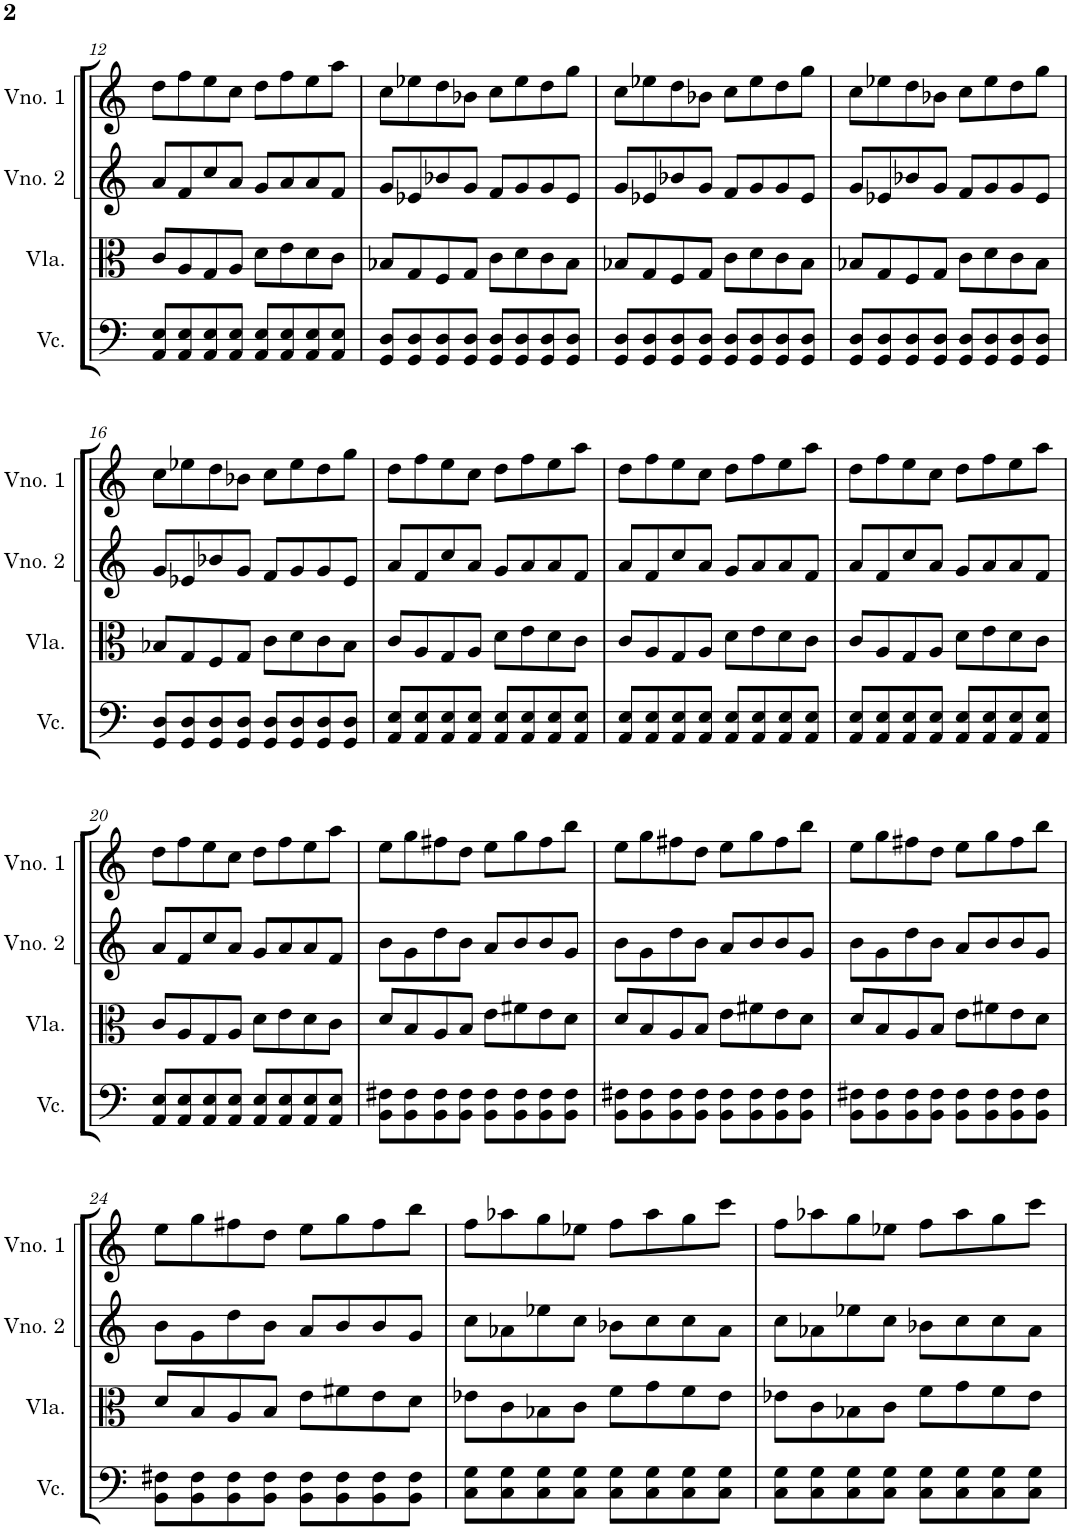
**kern	**kern	**kern	**kern
*part4	*part3	*part2	*part1
*staff4	*staff3	*staff2	*staff1
*I"Violoncelo	*I"Viola	*I"Violino 2	*I"Violino 1
*I'Vc.	*I'Vla.	*I'Vno. 2	*I'Vno. 1
!!LO:PB:g=z
*clefF4	*clefC3	*clefG2	*clefG2
*k[]	*k[]	*k[]	*k[]
*M4/4	*M4/4	*M4/4	*M4/4
=12	=12	=12	=12
8AA/ 8E/L	8c/L	8a/L	8dd\L
8AA/ 8E/	8A/	8f/	8ff\
8AA/ 8E/	8G/	8cc/	8ee\
8AA/ 8E/J	8A/J	8a/J	8cc\J
8AA/ 8E/L	8d\L	8g/L	8dd\L
8AA/ 8E/	8e\	8a/	8ff\
8AA/ 8E/	8d\	8a/	8ee\
8AA/ 8E/J	8c\J	8f/J	8aa\J
=13	=13	=13	=13
8GG/ 8D/L	8B-X/L	8g/L	8cc\L
8GG/ 8D/	8G/	8e-X/	8ee-X\
8GG/ 8D/	8F/	8b-X/	8dd\
8GG/ 8D/J	8G/J	8g/J	8b-X\J
8GG/ 8D/L	8c\L	8f/L	8cc\L
8GG/ 8D/	8d\	8g/	8ee-\
8GG/ 8D/	8c\	8g/	8dd\
8GG/ 8D/J	8B-\J	8e-/J	8gg\J
=14	=14	=14	=14
8GG/ 8D/L	8B-X/L	8g/L	8cc\L
8GG/ 8D/	8G/	8e-X/	8ee-X\
8GG/ 8D/	8F/	8b-X/	8dd\
8GG/ 8D/J	8G/J	8g/J	8b-X\J
8GG/ 8D/L	8c\L	8f/L	8cc\L
8GG/ 8D/	8d\	8g/	8ee-\
8GG/ 8D/	8c\	8g/	8dd\
8GG/ 8D/J	8B-\J	8e-/J	8gg\J
=15	=15	=15	=15
8GG/ 8D/L	8B-X/L	8g/L	8cc\L
8GG/ 8D/	8G/	8e-X/	8ee-X\
8GG/ 8D/	8F/	8b-X/	8dd\
8GG/ 8D/J	8G/J	8g/J	8b-X\J
8GG/ 8D/L	8c\L	8f/L	8cc\L
8GG/ 8D/	8d\	8g/	8ee-\
8GG/ 8D/	8c\	8g/	8dd\
8GG/ 8D/J	8B-\J	8e-/J	8gg\J
!!LO:LB:g=z
=16	=16	=16	=16
8GG/ 8D/L	8B-X/L	8g/L	8cc\L
8GG/ 8D/	8G/	8e-X/	8ee-X\
8GG/ 8D/	8F/	8b-X/	8dd\
8GG/ 8D/J	8G/J	8g/J	8b-X\J
8GG/ 8D/L	8c\L	8f/L	8cc\L
8GG/ 8D/	8d\	8g/	8ee-\
8GG/ 8D/	8c\	8g/	8dd\
8GG/ 8D/J	8B-\J	8e-/J	8gg\J
=17	=17	=17	=17
8AA/ 8E/L	8c/L	8a/L	8dd\L
8AA/ 8E/	8A/	8f/	8ff\
8AA/ 8E/	8G/	8cc/	8ee\
8AA/ 8E/J	8A/J	8a/J	8cc\J
8AA/ 8E/L	8d\L	8g/L	8dd\L
8AA/ 8E/	8e\	8a/	8ff\
8AA/ 8E/	8d\	8a/	8ee\
8AA/ 8E/J	8c\J	8f/J	8aa\J
=18	=18	=18	=18
8AA/ 8E/L	8c/L	8a/L	8dd\L
8AA/ 8E/	8A/	8f/	8ff\
8AA/ 8E/	8G/	8cc/	8ee\
8AA/ 8E/J	8A/J	8a/J	8cc\J
8AA/ 8E/L	8d\L	8g/L	8dd\L
8AA/ 8E/	8e\	8a/	8ff\
8AA/ 8E/	8d\	8a/	8ee\
8AA/ 8E/J	8c\J	8f/J	8aa\J
=19	=19	=19	=19
8AA/ 8E/L	8c/L	8a/L	8dd\L
8AA/ 8E/	8A/	8f/	8ff\
8AA/ 8E/	8G/	8cc/	8ee\
8AA/ 8E/J	8A/J	8a/J	8cc\J
8AA/ 8E/L	8d\L	8g/L	8dd\L
8AA/ 8E/	8e\	8a/	8ff\
8AA/ 8E/	8d\	8a/	8ee\
8AA/ 8E/J	8c\J	8f/J	8aa\J
!!LO:LB:g=z
=20	=20	=20	=20
8AA/ 8E/L	8c/L	8a/L	8dd\L
8AA/ 8E/	8A/	8f/	8ff\
8AA/ 8E/	8G/	8cc/	8ee\
8AA/ 8E/J	8A/J	8a/J	8cc\J
8AA/ 8E/L	8d\L	8g/L	8dd\L
8AA/ 8E/	8e\	8a/	8ff\
8AA/ 8E/	8d\	8a/	8ee\
8AA/ 8E/J	8c\J	8f/J	8aa\J
=21	=21	=21	=21
8BB\ 8F#X\L	8d/L	8b\L	8ee\L
8BB\ 8F#\	8B/	8g\	8gg\
8BB\ 8F#\	8A/	8dd\	8ff#X\
8BB\ 8F#\J	8B/J	8b\J	8dd\J
8BB\ 8F#\L	8e\L	8a/L	8ee\L
8BB\ 8F#\	8f#X\	8b/	8gg\
8BB\ 8F#\	8e\	8b/	8ff#\
8BB\ 8F#\J	8d\J	8g/J	8bb\J
=22	=22	=22	=22
8BB\ 8F#X\L	8d/L	8b\L	8ee\L
8BB\ 8F#\	8B/	8g\	8gg\
8BB\ 8F#\	8A/	8dd\	8ff#X\
8BB\ 8F#\J	8B/J	8b\J	8dd\J
8BB\ 8F#\L	8e\L	8a/L	8ee\L
8BB\ 8F#\	8f#X\	8b/	8gg\
8BB\ 8F#\	8e\	8b/	8ff#\
8BB\ 8F#\J	8d\J	8g/J	8bb\J
=23	=23	=23	=23
8BB\ 8F#X\L	8d/L	8b\L	8ee\L
8BB\ 8F#\	8B/	8g\	8gg\
8BB\ 8F#\	8A/	8dd\	8ff#X\
8BB\ 8F#\J	8B/J	8b\J	8dd\J
8BB\ 8F#\L	8e\L	8a/L	8ee\L
8BB\ 8F#\	8f#X\	8b/	8gg\
8BB\ 8F#\	8e\	8b/	8ff#\
8BB\ 8F#\J	8d\J	8g/J	8bb\J
!!LO:LB:g=z
=24	=24	=24	=24
8BB\ 8F#X\L	8d/L	8b\L	8ee\L
8BB\ 8F#\	8B/	8g\	8gg\
8BB\ 8F#\	8A/	8dd\	8ff#X\
8BB\ 8F#\J	8B/J	8b\J	8dd\J
8BB\ 8F#\L	8e\L	8a/L	8ee\L
8BB\ 8F#\	8f#X\	8b/	8gg\
8BB\ 8F#\	8e\	8b/	8ff#\
8BB\ 8F#\J	8d\J	8g/J	8bb\J
=25	=25	=25	=25
8C\ 8G\L	8e-X\L	8cc\L	8ff\L
8C\ 8G\	8c\	8a-X\	8aa-X\
8C\ 8G\	8B-X\	8ee-X\	8gg\
8C\ 8G\J	8c\J	8cc\J	8ee-X\J
8C\ 8G\L	8f\L	8b-X\L	8ff\L
8C\ 8G\	8g\	8cc\	8aa-\
8C\ 8G\	8f\	8cc\	8gg\
8C\ 8G\J	8e-\J	8a-\J	8ccc\J
=26	=26	=26	=26
8C\ 8G\L	8e-X\L	8cc\L	8ff\L
8C\ 8G\	8c\	8a-X\	8aa-X\
8C\ 8G\	8B-X\	8ee-X\	8gg\
8C\ 8G\J	8c\J	8cc\J	8ee-X\J
8C\ 8G\L	8f\L	8b-X\L	8ff\L
8C\ 8G\	8g\	8cc\	8aa-\
8C\ 8G\	8f\	8cc\	8gg\
8C\ 8G\J	8e-\J	8a-\J	8ccc\J
=	=	=	=
*-	*-	*-	*-
